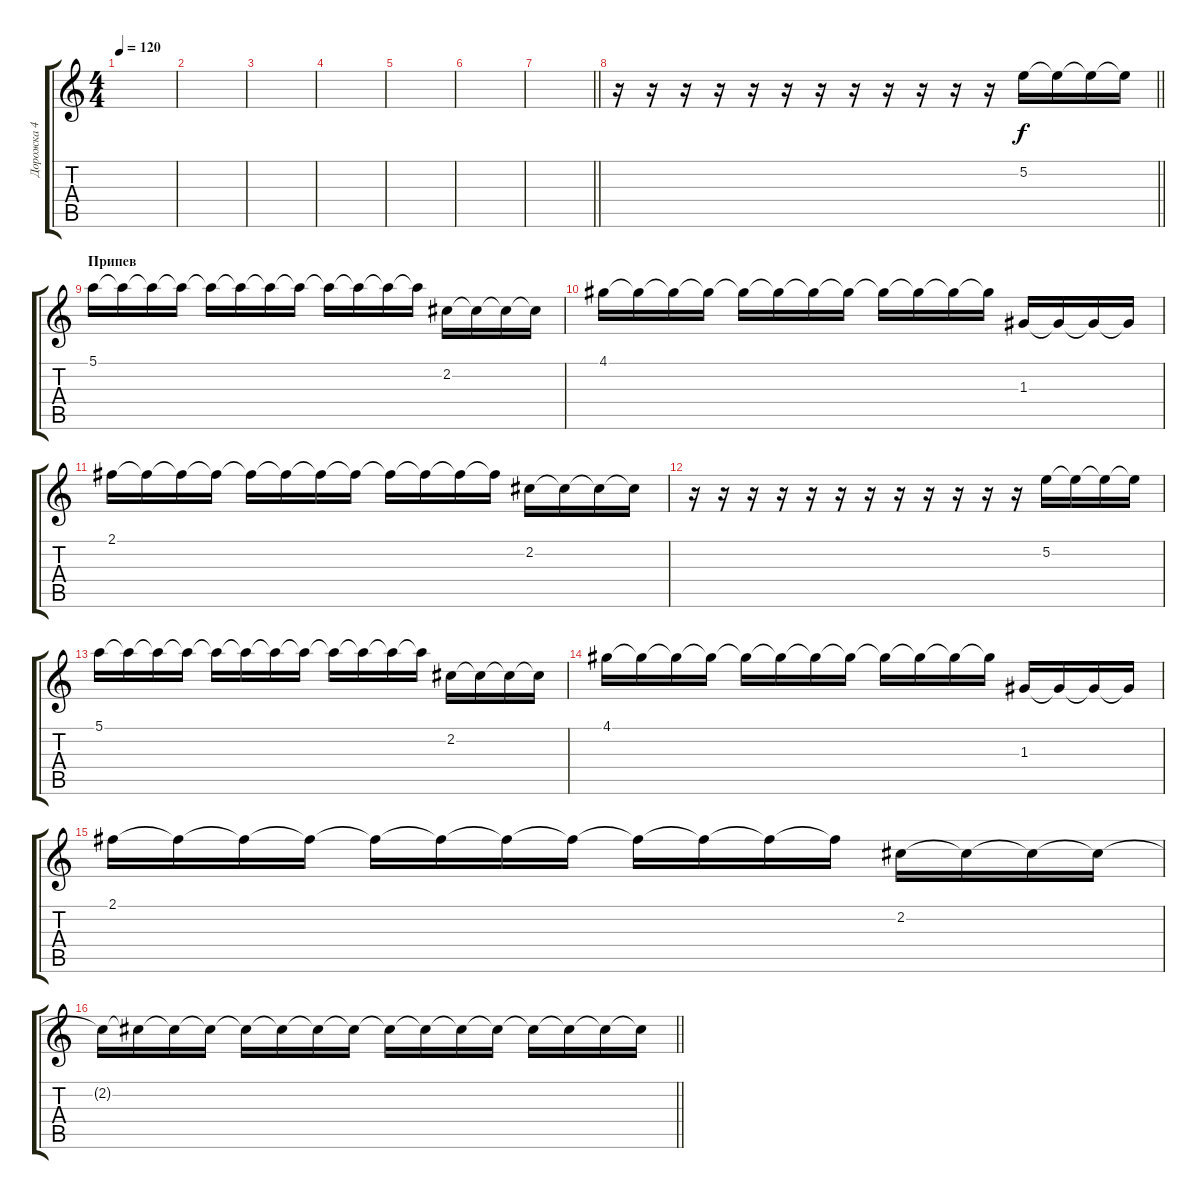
\track ("Дорожка 4" "Дорожка 4") {instrument electricguitarclean}
\staff {score tabs}
\tuning (E4 B3 G3 D3 A2 E2) {hide}
\ts (4 4)
\tempo 120
\clef g2
\ks c
|
|
|
|
|
|
\barLineRight lightlight
|
\barLineRight lightlight
r.16 r.16 r.16 r.16 r.16 r.16 r.16 r.16 r.16 r.16 r.16 r.16 5.2.16 5.2{t}.16 5.2{t}.16 5.2{t}.16 |
\section ("" "Припев")
5.1.16 5.1{t}.16 5.1{t}.16 5.1{t}.16 5.1{t}.16 5.1{t}.16 5.1{t}.16 5.1{t}.16 5.1{t}.16 5.1{t}.16 5.1{t}.16 5.1{t}.16 2.2.16 2.2{t}.16 2.2{t}.16 2.2{t}.16 |
4.1.16 4.1{t}.16 4.1{t}.16 4.1{t}.16 4.1{t}.16 4.1{t}.16 4.1{t}.16 4.1{t}.16 4.1{t}.16 4.1{t}.16 4.1{t}.16 4.1{t}.16 1.3.16 1.3{t}.16 1.3{t}.16 1.3{t}.16 |
2.1.16 2.1{t}.16 2.1{t}.16 2.1{t}.16 2.1{t}.16 2.1{t}.16 2.1{t}.16 2.1{t}.16 2.1{t}.16 2.1{t}.16 2.1{t}.16 2.1{t}.16 2.2.16 2.2{t}.16 2.2{t}.16 2.2{t}.16 |
r.16 r.16 r.16 r.16 r.16 r.16 r.16 r.16 r.16 r.16 r.16 r.16 5.2.16 5.2{t}.16 5.2{t}.16 5.2{t}.16 |
5.1.16 5.1{t}.16 5.1{t}.16 5.1{t}.16 5.1{t}.16 5.1{t}.16 5.1{t}.16 5.1{t}.16 5.1{t}.16 5.1{t}.16 5.1{t}.16 5.1{t}.16 2.2.16 2.2{t}.16 2.2{t}.16 2.2{t}.16 |
4.1.16 4.1{t}.16 4.1{t}.16 4.1{t}.16 4.1{t}.16 4.1{t}.16 4.1{t}.16 4.1{t}.16 4.1{t}.16 4.1{t}.16 4.1{t}.16 4.1{t}.16 1.3.16 1.3{t}.16 1.3{t}.16 1.3{t}.16 |
2.1.16 2.1{t}.16 2.1{t}.16 2.1{t}.16 2.1{t}.16 2.1{t}.16 2.1{t}.16 2.1{t}.16 2.1{t}.16 2.1{t}.16 2.1{t}.16 2.1{t}.16 2.2.16 2.2{t}.16 2.2{t}.16 2.2{t}.16 |
\barLineRight lightlight
2.2{t}.16 2.2{t}.16 2.2{t}.16 2.2{t}.16 2.2{t}.16 2.2{t}.16 2.2{t}.16 2.2{t}.16 2.2{t}.16 2.2{t}.16 2.2{t}.16 2.2{t}.16 2.2{t}.16 2.2{t}.16 2.2{t}.16 2.2{t}.16
